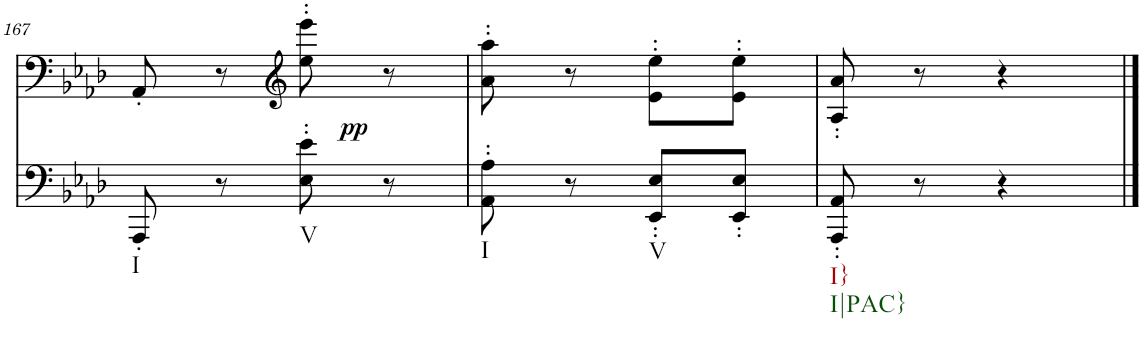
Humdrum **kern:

**kern	**kern	**text	**dynam
*part2	*part1	*part1	*part1
*staff2	*staff1	*staff1	*staff1
*I"piano	*I"piano	*	*
*I'Pno	*I'Pno	*	*
!!LO:PB:g=z
*clefF4	*clefF4	*	*
*k[b-e-a-d-]	*k[b-e-a-d-]	*	*
*A-:	*A-:	*	*
*M2/4	*M2/4	*	*
=167	=167	=167	=167
!LO:TX:b:t=I	!	!	!
8AAA-'/	8AA-'/	.	.
8r	8r	.	.
*	*clefG2	*	*
!LO:TX:b:t=V	!	!	!
!	!	!LO:LY:b	!
8E-\' 8e-\'	8ee-\' 8eee-\'	pp	.
!	!	!	!LO:DY:b
8r	8r	.	pp
=168	=168	=168	=168
!LO:TX:b:t=I	!	!	!
8AA-\' 8A-\'	8a-\' 8aa-\'	.	.
8r	8r	.	.
!LO:TX:b:t=V	!	!	!
8EE-/' 8E-/'L	8e-\' 8ee-\'L	.	.
8EE-/' 8E-/'J	8e-\' 8ee-\'J	.	.
=169	=169	=169	=169
!LO:TX:b:t=I}	!	!	!
!LO:TX:b:t=I|PAC}	!	!	!
8AAA-/' 8AA-/'	8A-/' 8a-/'	.	.
8r	8r	.	.
4r	4r	.	.
==	==	==	==
*-	*-	*-	*-
